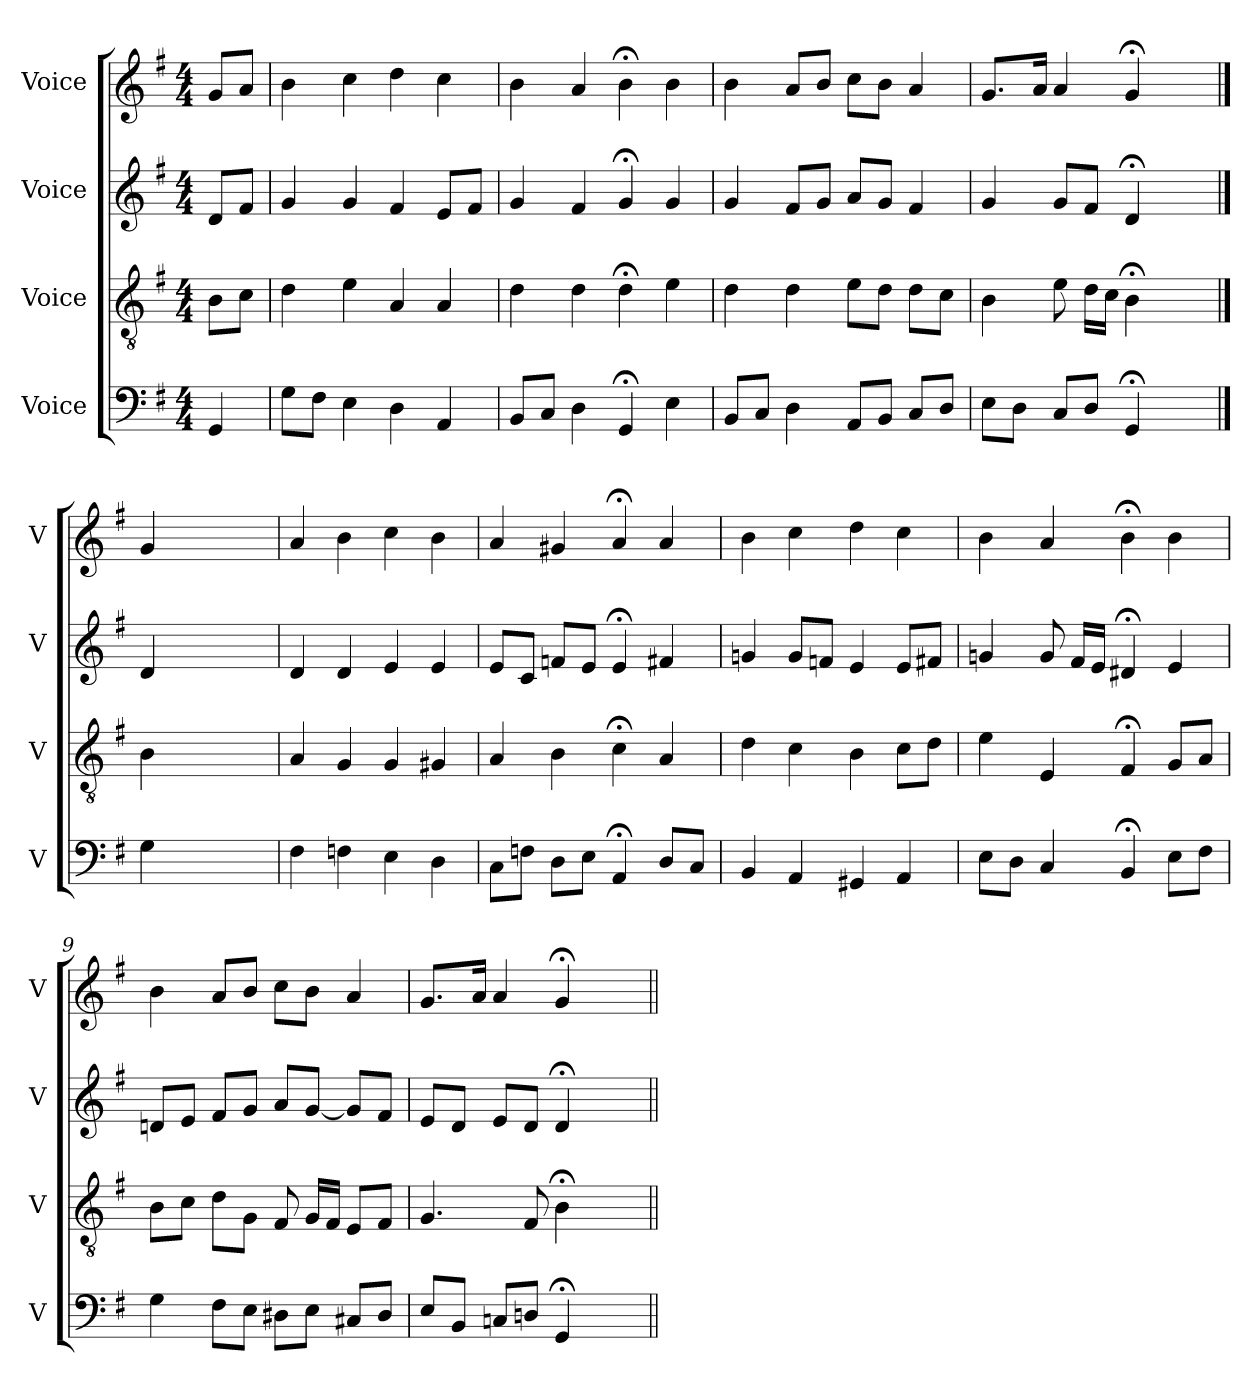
**kern	**kern	**kern	**kern
*part4	*part3	*part2	*part1
*staff4	*staff3	*staff2	*staff1
*I"Voice	*I"Voice	*I"Voice	*I"Voice
*I'V	*I'V	*I'V	*I'V
*clefF4	*clefGv2	*clefG2	*clefG2
*k[f#]	*k[f#]	*k[f#]	*k[f#]
*M4/4	*M4/4	*M4/4	*M4/4
*MM100	*MM100	*MM100	*MM100
=	=	=	=
4GG/	8B\L	8d/L	8g/L
.	8c\J	8f#/J	8a/J
=1	=1	=1	=1
8G\L	4d\	4g/	4b\
8F#\J	.	.	.
4E\	4e\	4g/	4cc\
4D\	4A/	4f#/	4dd\
4AA/	4A/	8e/L	4cc\
.	.	8f#/J	.
=2	=2	=2	=2
8BB/L	4d\	4g/	4b\
8C/J	.	.	.
4D\	4d\	4f#/	4a/
4GG;/	4d;\	4g;/	4b;\
4E\	4e\	4g/	4b\
=3	=3	=3	=3
8BB/L	4d\	4g/	4b\
8C/J	.	.	.
4D\	4d\	8f#/L	8a/L
.	.	8g/J	8b/J
8AA/L	8e\L	8a/L	8cc\L
8BB/J	8d\J	8g/J	8b\J
8C/L	8d\L	4f#/	4a/
8D/J	8c\J	.	.
=4	=4	=4	=4
8E\L	4B\	4g/	8.g/L
8D\J	.	.	.
.	.	.	16a/Jk
8C/L	8e\	8g/L	4a/
8D/J	16d\LL	8f#/J	.
.	16c\JJ	.	.
4GG;/	4B;\	4d;/	4g;/
4ryy	4ryy	4ryy	4ryy
!!LO:LB:g=z
==	==	==	==
4G\	4B\	4d/	4g/
2.ryy	2.ryy	2.ryy	2.ryy
=5	=5	=5	=5
4F#\	4A/	4d/	4a/
4Fn\	4G/	4d/	4b\
4E\	4G/	4e/	4cc\
4D\	4G#X/	4e/	4b\
=6	=6	=6	=6
8C\L	4A/	8e/L	4a/
8Fn\J	.	8c/J	.
8D\L	4B\	8fn/L	4g#X/
8E\J	.	8e/J	.
4AA;/	4c;\	4e;/	4a;/
8D/L	4A/	4f#X/	4a/
8C/J	.	.	.
=7	=7	=7	=7
4BB/	4d\	4gn/	4b\
4AA/	4c\	8g/L	4cc\
.	.	8fn/J	.
4GG#X/	4B\	4e/	4dd\
4AA/	8c\L	8e/L	4cc\
.	8d\J	8f#X/J	.
=8	=8	=8	=8
8E\L	4e\	4gn/	4b\
8D\J	.	.	.
4C/	4E/	8g/	4a/
.	.	16f#/LL	.
.	.	16e/JJ	.
4BB;/	4F#;/	4d#X;/	4b;\
8E\L	8G/L	4e/	4b\
8F#\J	8A/J	.	.
!!LO:LB:g=z
=9	=9	=9	=9
4G\	8B\L	8dn/L	4b\
.	8c\J	8e/J	.
8F#\L	8d\L	8f#/L	8a/L
8E\J	8G\J	8g/J	8b/J
8D#X\L	8F#/	8a/L	8cc\L
8E\J	16G/LL	[8g/J	8b\J
.	16F#/JJ	.	.
8C#X/L	8E/L	8g/L]	4a/
8D#/J	8F#/J	8f#/J	.
=10	=10	=10	=10
8E/L	4.G/	8e/L	8.g/L
8BB/J	.	8d/J	.
.	.	.	16a/Jk
8Cn/L	.	8e/L	4a/
8Dn/J	8F#/	8d/J	.
4GG;/	4B;\	4d;/	4g;/
4ryy	4ryy	4ryy	4ryy
=||	=||	=||	=||
*-	*-	*-	*-
